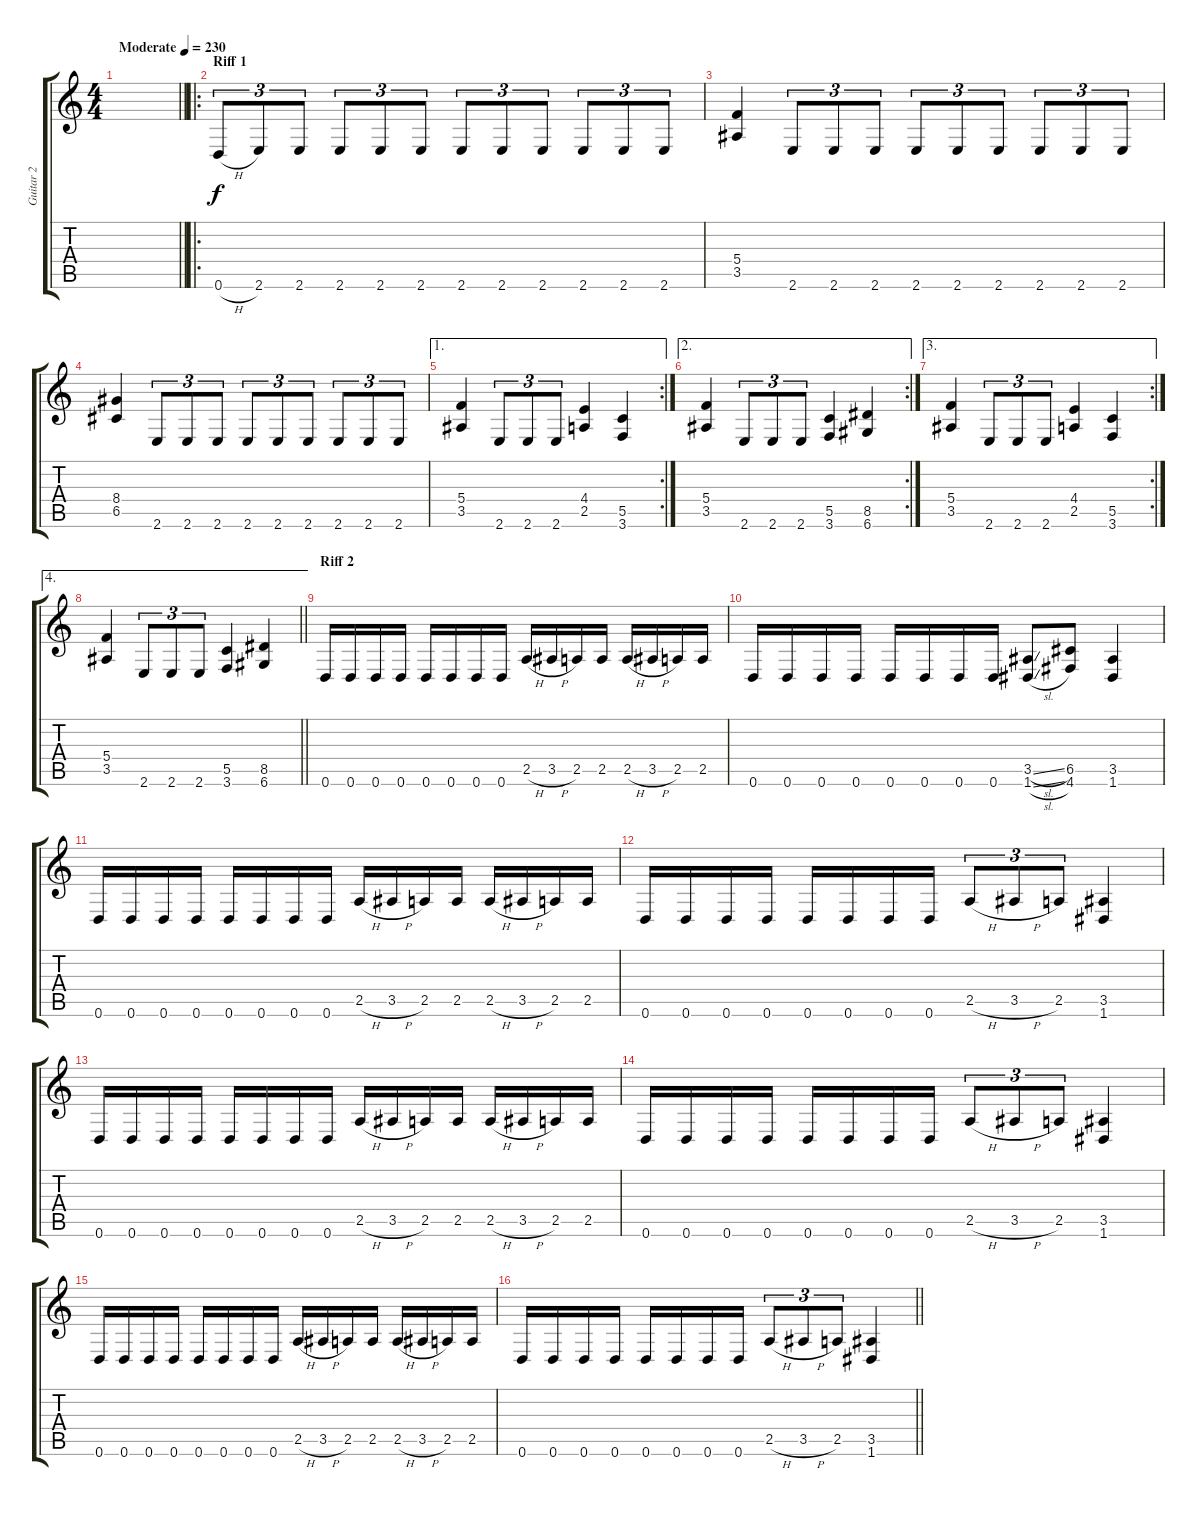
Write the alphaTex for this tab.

\track ("Guitar 2" "Guitar 2") {instrument distortionguitar}
\staff {score tabs}
\tuning (D4 A3 F3 C3 G2 D2) {hide}
\ts (4 4)
\tempo (230 "Moderate")
\clef g2
\barLineRight lightlight
\ks c
|
\ro
\section ("" "Riff 1")
0.6{h}.8{tu (3 2)} 2.6.8{tu (3 2)} 2.6.8{tu (3 2)} 2.6.8{tu (3 2)} 2.6.8{tu (3 2)} 2.6.8{tu (3 2)} 2.6.8{tu (3 2)} 2.6.8{tu (3 2)} 2.6.8{tu (3 2)} 2.6.8{tu (3 2)} 2.6.8{tu (3 2)} 2.6.8{tu (3 2)} |
(5.4 3.5).4 2.6.8{tu (3 2)} 2.6.8{tu (3 2)} 2.6.8{tu (3 2)} 2.6.8{tu (3 2)} 2.6.8{tu (3 2)} 2.6.8{tu (3 2)} 2.6.8{tu (3 2)} 2.6.8{tu (3 2)} 2.6.8{tu (3 2)} |
(8.4 6.5).4 2.6.8{tu (3 2)} 2.6.8{tu (3 2)} 2.6.8{tu (3 2)} 2.6.8{tu (3 2)} 2.6.8{tu (3 2)} 2.6.8{tu (3 2)} 2.6.8{tu (3 2)} 2.6.8{tu (3 2)} 2.6.8{tu (3 2)} |
\ae 1
\rc 2
(5.4 3.5).4 2.6.8{tu (3 2)} 2.6.8{tu (3 2)} 2.6.8{tu (3 2)} (4.4 2.5).4 (5.5 3.6).4 |
\ae 2
\rc 2
(5.4 3.5).4 2.6.8{tu (3 2)} 2.6.8{tu (3 2)} 2.6.8{tu (3 2)} (5.5 3.6).4 (8.5 6.6).4 |
\ae 3
\rc 2
(5.4 3.5).4 2.6.8{tu (3 2)} 2.6.8{tu (3 2)} 2.6.8{tu (3 2)} (4.4 2.5).4 (5.5 3.6).4 |
\ae 4
\barLineRight lightlight
(5.4 3.5).4 2.6.8{tu (3 2)} 2.6.8{tu (3 2)} 2.6.8{tu (3 2)} (5.5 3.6).4 (8.5 6.6).4 |
\section ("" "Riff 2")
0.6.16 0.6.16 0.6.16 0.6.16 0.6.16 0.6.16 0.6.16 0.6.16 2.5{h}.16 3.5{h}.16 2.5.16 2.5.16 2.5{h}.16 3.5{h}.16 2.5.16 2.5.16 |
0.6.16 0.6.16 0.6.16 0.6.16 0.6.16 0.6.16 0.6.16 0.6.16 (3.5{sl} 1.6{sl}).8 (6.5 4.6).8 (3.5 1.6).4 |
0.6.16 0.6.16 0.6.16 0.6.16 0.6.16 0.6.16 0.6.16 0.6.16 2.5{h}.16 3.5{h}.16 2.5.16 2.5.16 2.5{h}.16 3.5{h}.16 2.5.16 2.5.16 |
0.6.16 0.6.16 0.6.16 0.6.16 0.6.16 0.6.16 0.6.16 0.6.16 2.5{h}.8{tu (3 2)} 3.5{h}.8{tu (3 2)} 2.5.8{tu (3 2)} (3.5 1.6).4 |
0.6.16 0.6.16 0.6.16 0.6.16 0.6.16 0.6.16 0.6.16 0.6.16 2.5{h}.16 3.5{h}.16 2.5.16 2.5.16 2.5{h}.16 3.5{h}.16 2.5.16 2.5.16 |
0.6.16 0.6.16 0.6.16 0.6.16 0.6.16 0.6.16 0.6.16 0.6.16 2.5{h}.8{tu (3 2)} 3.5{h}.8{tu (3 2)} 2.5.8{tu (3 2)} (3.5 1.6).4 |
0.6.16 0.6.16 0.6.16 0.6.16 0.6.16 0.6.16 0.6.16 0.6.16 2.5{h}.16 3.5{h}.16 2.5.16 2.5.16 2.5{h}.16 3.5{h}.16 2.5.16 2.5.16 |
\barLineRight lightlight
0.6.16 0.6.16 0.6.16 0.6.16 0.6.16 0.6.16 0.6.16 0.6.16 2.5{h}.8{tu (3 2)} 3.5{h}.8{tu (3 2)} 2.5.8{tu (3 2)} (3.5 1.6).4
